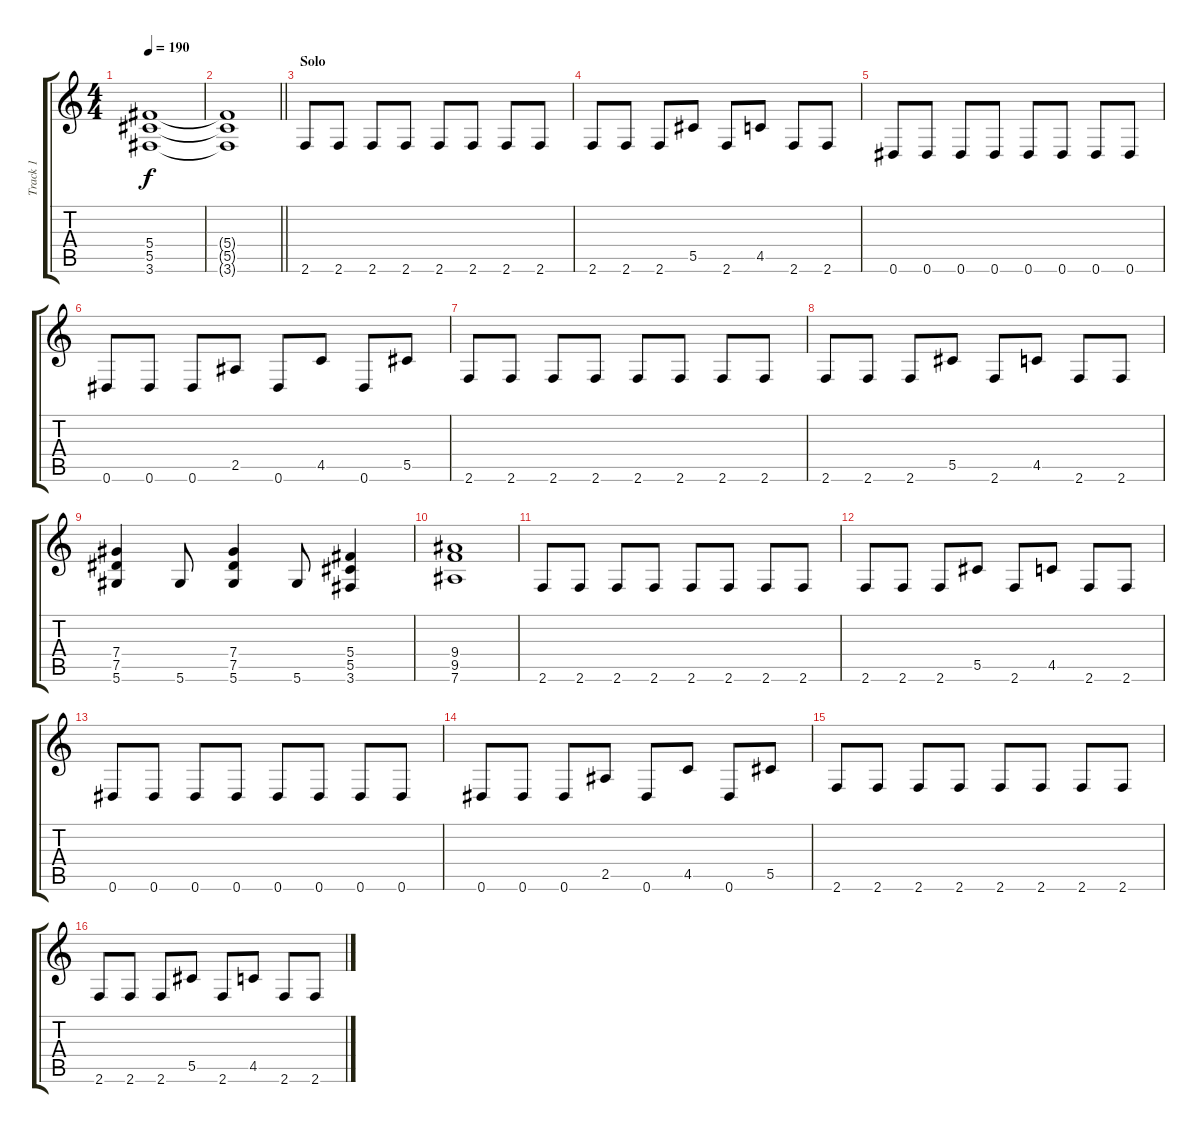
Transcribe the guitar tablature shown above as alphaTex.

\track ("Track 1" "Track 1") {instrument distortionguitar}
\staff {score tabs}
\tuning (Eb4 Bb3 Gb3 Db3 Ab2 Eb2) {hide}
\ts (4 4)
\tempo 190
\clef g2
\ks c
(5.4{t} 5.5{t} 3.6{t}).1{dy f} |
\barLineRight lightlight
(5.4{t} 5.5{t} 3.6{t}).1 |
\section ("" "Solo")
2.6.8 2.6.8 2.6.8 2.6.8 2.6.8 2.6.8 2.6.8 2.6.8 |
2.6.8 2.6.8 2.6.8 5.5.8 2.6.8 4.5.8 2.6.8 2.6.8 |
0.6.8 0.6.8 0.6.8 0.6.8 0.6.8 0.6.8 0.6.8 0.6.8 |
0.6.8 0.6.8 0.6.8 2.5.8 0.6.8 4.5.8 0.6.8 5.5.8 |
2.6.8 2.6.8 2.6.8 2.6.8 2.6.8 2.6.8 2.6.8 2.6.8 |
2.6.8 2.6.8 2.6.8 5.5.8 2.6.8 4.5.8 2.6.8 2.6.8 |
(7.4 7.5 5.6).4 5.6.8 (7.4 7.5 5.6).4 5.6.8 (5.4 5.5 3.6).4 |
(9.4 9.5 7.6).1 |
2.6.8 2.6.8 2.6.8 2.6.8 2.6.8 2.6.8 2.6.8 2.6.8 |
2.6.8 2.6.8 2.6.8 5.5.8 2.6.8 4.5.8 2.6.8 2.6.8 |
0.6.8 0.6.8 0.6.8 0.6.8 0.6.8 0.6.8 0.6.8 0.6.8 |
0.6.8 0.6.8 0.6.8 2.5.8 0.6.8 4.5.8 0.6.8 5.5.8 |
2.6.8 2.6.8 2.6.8 2.6.8 2.6.8 2.6.8 2.6.8 2.6.8 |
2.6.8 2.6.8 2.6.8 5.5.8 2.6.8 4.5.8 2.6.8 2.6.8
